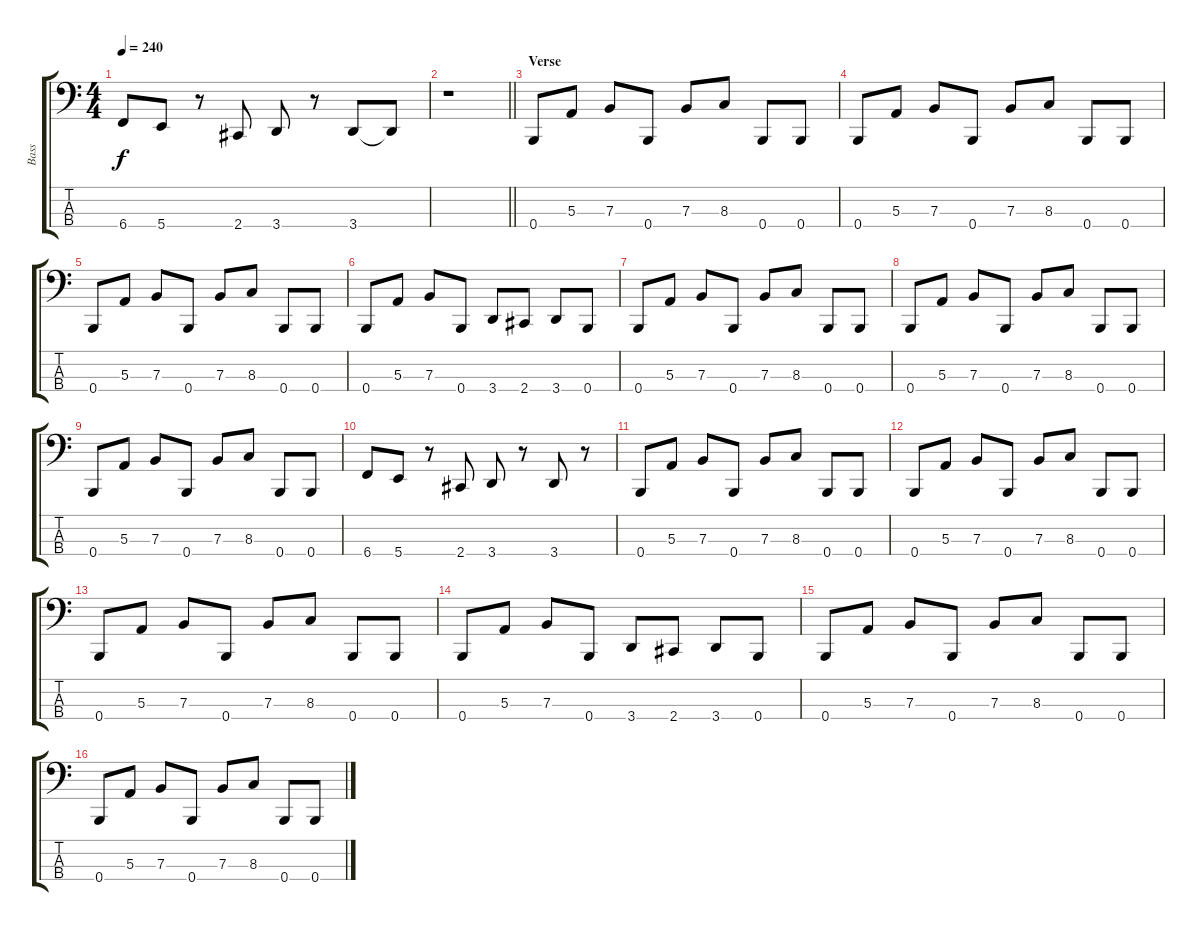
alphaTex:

\track ("Bass" "Bass") {instrument electricbassfinger}
\staff {score tabs}
\tuning (D2 A1 E1 B0) {hide}
\ts (4 4)
\tempo 240
\clef f4
\ks c
6.4.8{dy f} 5.4.8 r.8 2.4.8 3.4.8 r.8 3.4.8 3.4{t}.8 |
\barLineRight lightlight
r.1 |
\section ("" "Verse")
0.4.8 5.3.8 7.3.8 0.4.8 7.3.8 8.3.8 0.4.8 0.4.8 |
0.4.8 5.3.8 7.3.8 0.4.8 7.3.8 8.3.8 0.4.8 0.4.8 |
0.4.8 5.3.8 7.3.8 0.4.8 7.3.8 8.3.8 0.4.8 0.4.8 |
0.4.8 5.3.8 7.3.8 0.4.8 3.4.8 2.4.8 3.4.8 0.4.8 |
0.4.8 5.3.8 7.3.8 0.4.8 7.3.8 8.3.8 0.4.8 0.4.8 |
0.4.8 5.3.8 7.3.8 0.4.8 7.3.8 8.3.8 0.4.8 0.4.8 |
0.4.8 5.3.8 7.3.8 0.4.8 7.3.8 8.3.8 0.4.8 0.4.8 |
6.4.8 5.4.8 r.8 2.4.8 3.4.8 r.8 3.4.8 r.8 |
0.4.8 5.3.8 7.3.8 0.4.8 7.3.8 8.3.8 0.4.8 0.4.8 |
0.4.8 5.3.8 7.3.8 0.4.8 7.3.8 8.3.8 0.4.8 0.4.8 |
0.4.8 5.3.8 7.3.8 0.4.8 7.3.8 8.3.8 0.4.8 0.4.8 |
0.4.8 5.3.8 7.3.8 0.4.8 3.4.8 2.4.8 3.4.8 0.4.8 |
0.4.8 5.3.8 7.3.8 0.4.8 7.3.8 8.3.8 0.4.8 0.4.8 |
0.4.8 5.3.8 7.3.8 0.4.8 7.3.8 8.3.8 0.4.8 0.4.8
